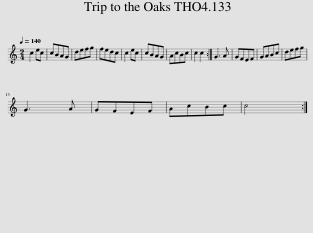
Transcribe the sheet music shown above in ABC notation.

X:1
L:1/8
Q:1/4=140
M:2/4
I:linebreak $
K:C
V:1 treble
V:1
 c2 ec | cBAG | defg | fedc | c2 ec | %5
 cBAG | AcBc | c2 c2 :| G3 A | GFEF | %10
 GABc | defg |$ G3 A | GFEF | AcBc | %15
 c4 :| %16
